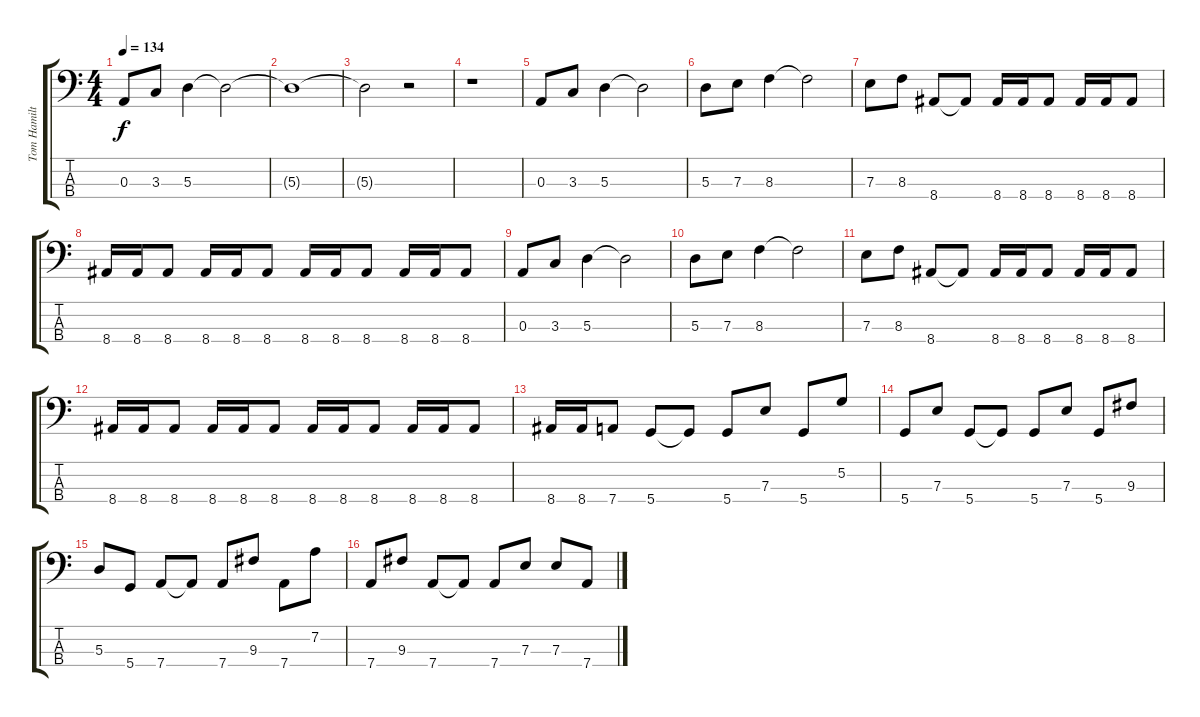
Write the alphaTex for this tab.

\track ("Tom Hamilton" "Tom Hamilt") {instrument electricbassfinger}
\staff {score tabs}
\tuning (G2 D2 A1 D1) {hide}
\ts (4 4)
\tempo 134
\clef f4
\ks c
0.3.8{dy f} 3.3.8 5.3.4 5.3{t}.2 |
5.3{t}.1 |
5.3{t}.2 r.2 |
r.1 |
0.3.8 3.3.8 5.3.4 5.3{t}.2 |
5.3.8 7.3.8 8.3.4 8.3{t}.2 |
7.3.8 8.3.8 8.4.8 8.4{t}.8 8.4.16 8.4.16 8.4.8 8.4.16 8.4.16 8.4.8 |
8.4.16 8.4.16 8.4.8 8.4.16 8.4.16 8.4.8 8.4.16 8.4.16 8.4.8 8.4.16 8.4.16 8.4.8 |
0.3.8 3.3.8 5.3.4 5.3{t}.2 |
5.3.8 7.3.8 8.3.4 8.3{t}.2 |
7.3.8 8.3.8 8.4.8 8.4{t}.8 8.4.16 8.4.16 8.4.8 8.4.16 8.4.16 8.4.8 |
8.4.16 8.4.16 8.4.8 8.4.16 8.4.16 8.4.8 8.4.16 8.4.16 8.4.8 8.4.16 8.4.16 8.4.8 |
8.4.16 8.4.16 7.4.8 5.4.8 5.4{t}.8 5.4.8 7.3.8 5.4.8 5.2.8 |
5.4.8 7.3.8 5.4.8 5.4{t}.8 5.4.8 7.3.8 5.4.8 9.3.8 |
5.3.8 5.4.8 7.4.8 7.4{t}.8 7.4.8 9.3.8 7.4.8 7.2.8 |
7.4.8 9.3.8 7.4.8 7.4{t}.8 7.4.8 7.3.8 7.3.8 7.4.8
